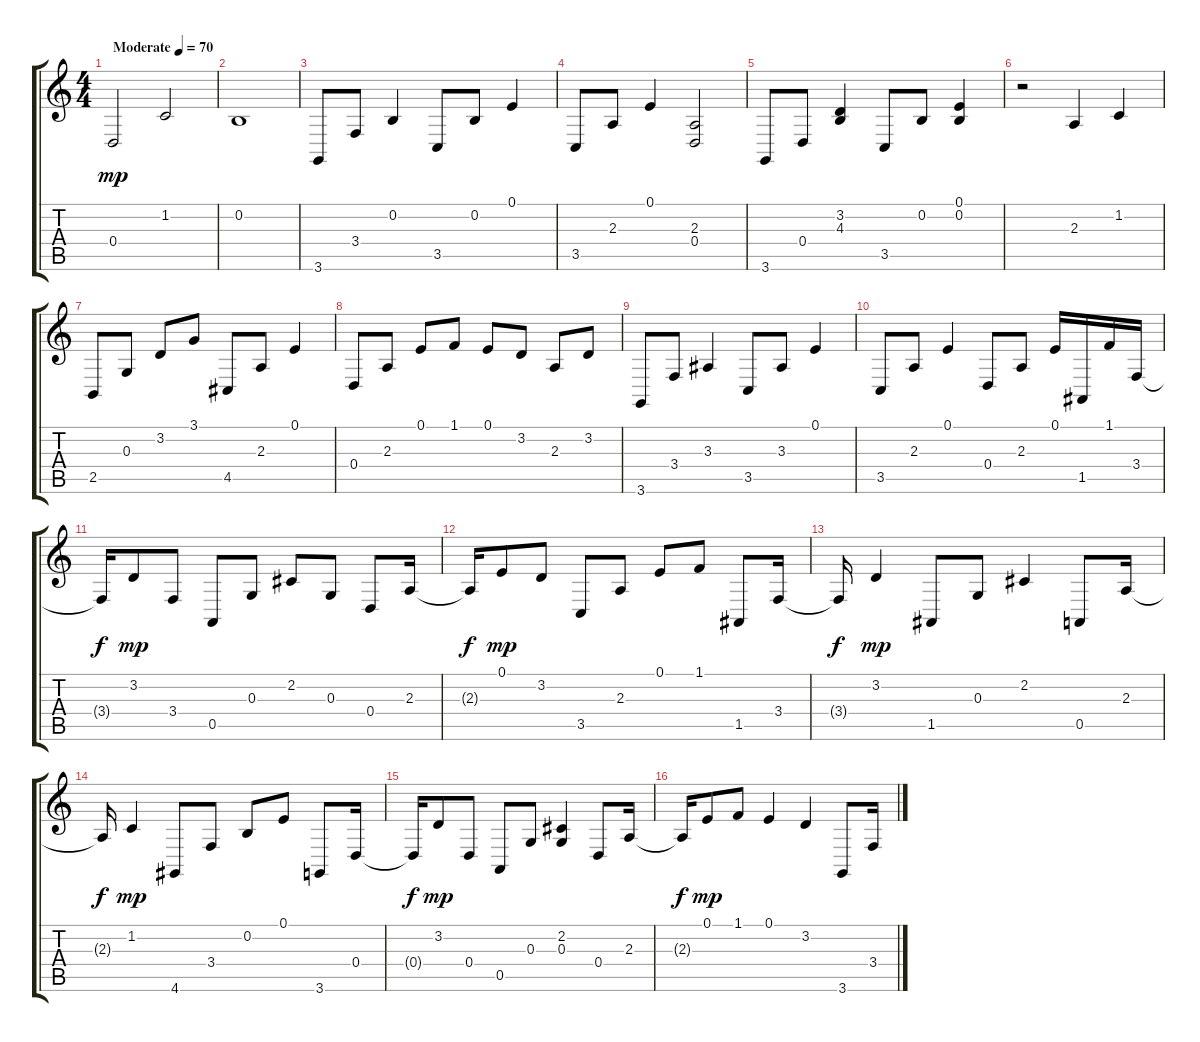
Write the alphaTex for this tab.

\track "" {instrument acousticgrandpiano}
\staff {score tabs}
\tuning (E4 B3 G3 D3 A2 E2) {hide}
\ts (4 4)
\tempo (70 "Moderate")
\clef g2
\ks c
0.4.2{dy mp instrument acousticgrandpiano} 1.2.2 |
0.2.1 |
3.6.8 3.4.8 0.2.4 3.5.8 0.2.8 0.1.4 |
3.5.8 2.3.8 0.1.4 (2.3 0.4).2 |
3.6.8 0.4.8 (3.2 4.3).4 3.5.8 0.2.8 (0.1 0.2).4 |
r.2 2.3.4 1.2.4 |
2.5.8 0.3.8 3.2.8 3.1.8 4.5.8 2.3.8 0.1.4 |
0.4.8 2.3.8 0.1.8 1.1.8 0.1.8 3.2.8 2.3.8 3.2.8 |
3.6.8 3.4.8 3.3.4 3.5.8 3.3.8 0.1.4 |
3.5.8 2.3.8 0.1.4 0.4.8 2.3.8 0.1.16 1.5.16 1.1.16 3.4.16 |
3.4{t}.16{dy f} 3.2.8{dy mp} 3.4.8 0.5.8 0.3.8 2.2.8 0.3.8 0.4.8 2.3.16 |
2.3{t}.16{dy f} 0.1.8{dy mp} 3.2.8 3.5.8 2.3.8 0.1.8 1.1.8 1.5.8 3.4.16 |
3.4{t}.16{dy f} 3.2.4{dy mp} 1.5.8 0.3.8 2.2.4 0.5.8 2.3.16 |
2.3{t}.16{dy f} 1.2.4{dy mp} 4.6.8 3.4.8 0.2.8 0.1.8 3.6.8 0.4.16 |
0.4{t}.16{dy f} 3.2.8{dy mp} 0.4.8 0.5.8 0.3.8 (2.2 0.3).4 0.4.8 2.3.16 |
2.3{t}.16{dy f} 0.1.8{dy mp} 1.1.8 0.1.4 3.2.4 3.6.8 3.4.16
